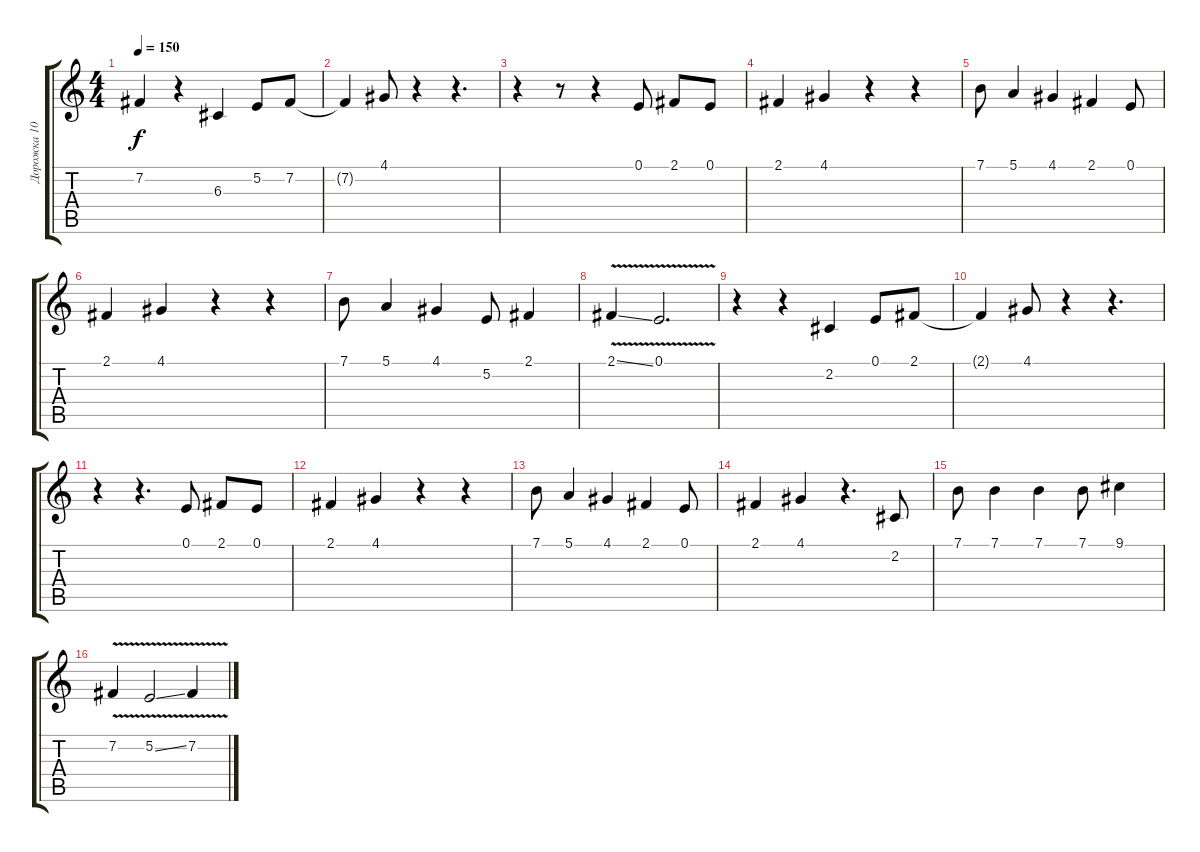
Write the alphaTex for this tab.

\track ("Дорожка 10" "Дорожка 10") {instrument clarinet}
\staff {score tabs}
\tuning (E4 B3 G3 D3 A2 E2) {hide}
\ts (4 4)
\tempo 150
\clef g2
\ks c
7.2{t}.4{dy f} r.4 6.3.4 5.2.8 7.2.8 |
7.2{t}.4 4.1.8 r.4 r.4{d} |
r.4 r.8 r.4 0.1.8 2.1.8 0.1.8 |
2.1.4 4.1.4 r.4 r.4 |
7.1.8{volume 13} 5.1.4 4.1.4 2.1.4 0.1.8 |
2.1.4{volume 12} 4.1.4 r.4 r.4 |
7.1.8{volume 11} 5.1.4 4.1.4 5.2.8 2.1.4 |
2.1{v ss}.4{volume 10} 0.1{v}.2{d} |
r.4{volume 9} r.4 2.2.4 0.1.8 2.1.8 |
2.1{t}.4{volume 8} 4.1.8 r.4 r.4{d} |
r.4{volume 7} r.4{d} 0.1.8 2.1.8 0.1.8 |
2.1.4{volume 6} 4.1.4 r.4 r.4 |
7.1.8{volume 5} 5.1.4 4.1.4 2.1.4 0.1.8 |
2.1.4{volume 4} 4.1.4 r.4{d} 2.2.8 |
7.1.8{volume 3} 7.1.4 7.1.4 7.1.8 9.1.4 |
7.2{v}.4{volume 2} 5.2{v ss}.2 7.2{v}.4
